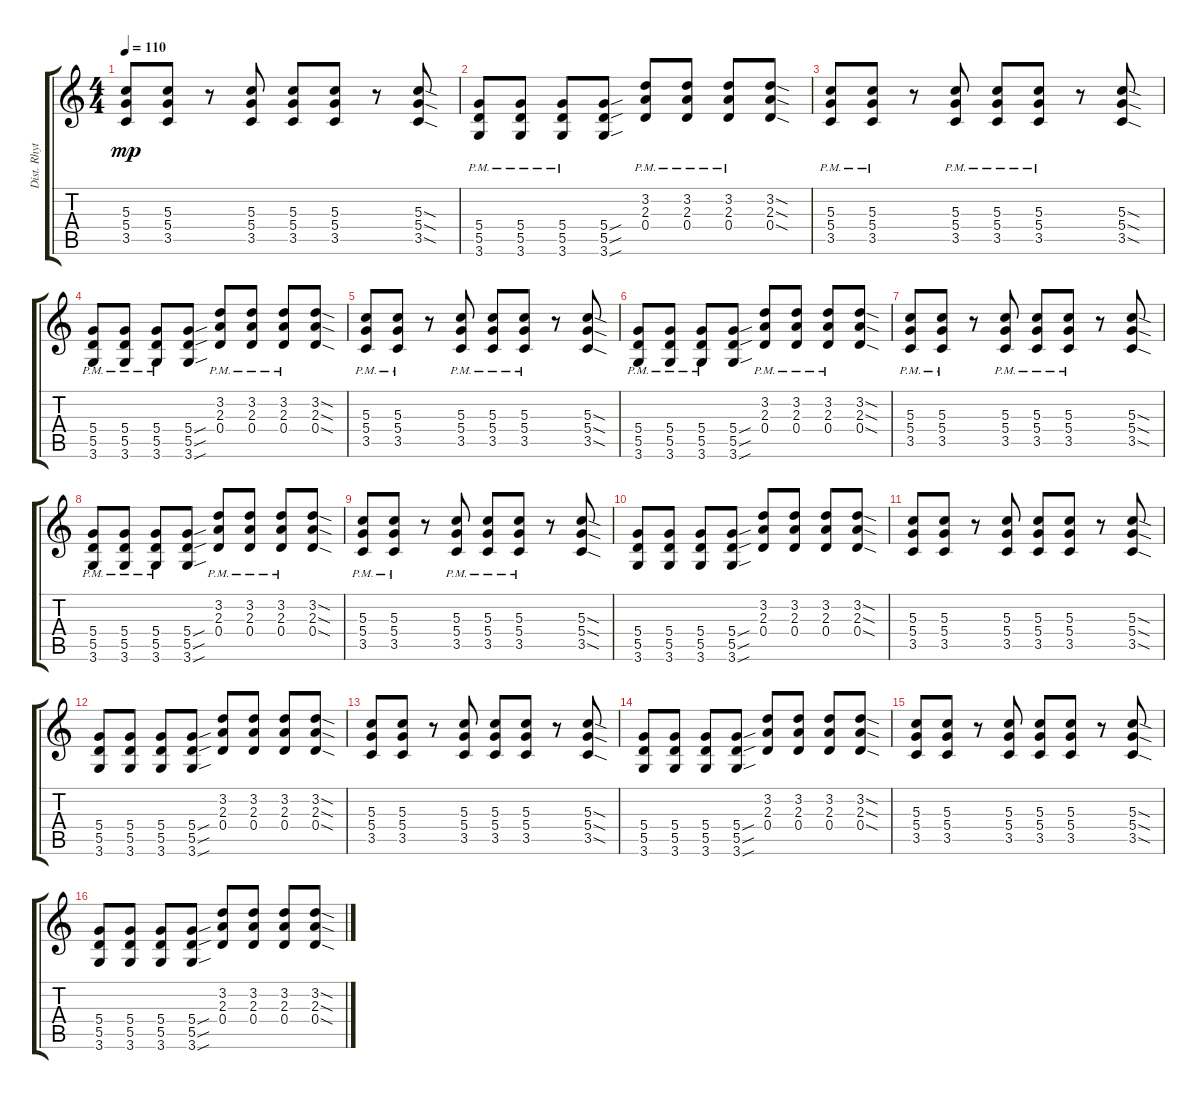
\track ("Dist. Rhythm" "Dist. Rhyt") {instrument distortionguitar}
\staff {score tabs}
\tuning (E4 B3 G3 D3 A2 E2) {hide}
\ts (4 4)
\tempo 110
\clef g2
\ks c
(5.3 5.4 3.5).8{dy mp} (5.3 5.4 3.5).8 r.8 (5.3 5.4 3.5).8 (5.3 5.4 3.5).8 (5.3 5.4 3.5).8 r.8 (5.3{sod} 5.4{sod} 3.5{sod}).8 |
(5.4{pm} 5.5{pm} 3.6{pm}).8 (5.4{pm} 5.5{pm} 3.6{pm}).8 (5.4{pm} 5.5{pm} 3.6{pm}).8 (5.4{sou} 5.5{sou} 3.6{sou}).8 (3.2{pm} 2.3{pm} 0.4{pm}).8 (3.2{pm} 2.3{pm} 0.4{pm}).8 (3.2{pm} 2.3{pm} 0.4{pm}).8 (3.2{sod} 2.3{sod} 0.4{sod}).8 |
(5.3{pm} 5.4{pm} 3.5{pm}).8 (5.3{pm} 5.4{pm} 3.5{pm}).8 r.8 (5.3{pm} 5.4{pm} 3.5{pm}).8 (5.3{pm} 5.4{pm} 3.5{pm}).8 (5.3{pm} 5.4{pm} 3.5{pm}).8 r.8 (5.3{sod} 5.4{sod} 3.5{sod}).8 |
(5.4{pm} 5.5{pm} 3.6{pm}).8 (5.4{pm} 5.5{pm} 3.6{pm}).8 (5.4{pm} 5.5{pm} 3.6{pm}).8 (5.4{sou} 5.5{sou} 3.6{sou}).8 (3.2{pm} 2.3{pm} 0.4{pm}).8 (3.2{pm} 2.3{pm} 0.4{pm}).8 (3.2{pm} 2.3{pm} 0.4{pm}).8 (3.2{sod} 2.3{sod} 0.4{sod}).8 |
(5.3{pm} 5.4{pm} 3.5{pm}).8 (5.3{pm} 5.4{pm} 3.5{pm}).8 r.8 (5.3{pm} 5.4{pm} 3.5{pm}).8 (5.3{pm} 5.4{pm} 3.5{pm}).8 (5.3{pm} 5.4{pm} 3.5{pm}).8 r.8 (5.3{sod} 5.4{sod} 3.5{sod}).8 |
(5.4{pm} 5.5{pm} 3.6{pm}).8 (5.4{pm} 5.5{pm} 3.6{pm}).8 (5.4{pm} 5.5{pm} 3.6{pm}).8 (5.4{sou} 5.5{sou} 3.6{sou}).8 (3.2{pm} 2.3{pm} 0.4{pm}).8 (3.2{pm} 2.3{pm} 0.4{pm}).8 (3.2{pm} 2.3{pm} 0.4{pm}).8 (3.2{sod} 2.3{sod} 0.4{sod}).8 |
(5.3{pm} 5.4{pm} 3.5{pm}).8 (5.3{pm} 5.4{pm} 3.5{pm}).8 r.8 (5.3{pm} 5.4{pm} 3.5{pm}).8 (5.3{pm} 5.4{pm} 3.5{pm}).8 (5.3{pm} 5.4{pm} 3.5{pm}).8 r.8 (5.3{sod} 5.4{sod} 3.5{sod}).8 |
(5.4{pm} 5.5{pm} 3.6{pm}).8 (5.4{pm} 5.5{pm} 3.6{pm}).8 (5.4{pm} 5.5{pm} 3.6{pm}).8 (5.4{sou} 5.5{sou} 3.6{sou}).8 (3.2{pm} 2.3{pm} 0.4{pm}).8 (3.2{pm} 2.3{pm} 0.4{pm}).8 (3.2{pm} 2.3{pm} 0.4{pm}).8 (3.2{sod} 2.3{sod} 0.4{sod}).8 |
(5.3{pm} 5.4{pm} 3.5{pm}).8 (5.3{pm} 5.4{pm} 3.5{pm}).8 r.8 (5.3{pm} 5.4{pm} 3.5{pm}).8 (5.3{pm} 5.4{pm} 3.5{pm}).8 (5.3{pm} 5.4{pm} 3.5{pm}).8 r.8 (5.3{sod} 5.4{sod} 3.5{sod}).8 |
(5.4 5.5 3.6).8 (5.4 5.5 3.6).8 (5.4 5.5 3.6).8 (5.4{sou} 5.5{sou} 3.6{sou}).8 (3.2 2.3 0.4).8 (3.2 2.3 0.4).8 (3.2 2.3 0.4).8 (3.2{sod} 2.3{sod} 0.4{sod}).8 |
(5.3 5.4 3.5).8 (5.3 5.4 3.5).8 r.8 (5.3 5.4 3.5).8 (5.3 5.4 3.5).8 (5.3 5.4 3.5).8 r.8 (5.3{sod} 5.4{sod} 3.5{sod}).8 |
(5.4 5.5 3.6).8 (5.4 5.5 3.6).8 (5.4 5.5 3.6).8 (5.4{sou} 5.5{sou} 3.6{sou}).8 (3.2 2.3 0.4).8 (3.2 2.3 0.4).8 (3.2 2.3 0.4).8 (3.2{sod} 2.3{sod} 0.4{sod}).8 |
(5.3 5.4 3.5).8 (5.3 5.4 3.5).8 r.8 (5.3 5.4 3.5).8 (5.3 5.4 3.5).8 (5.3 5.4 3.5).8 r.8 (5.3{sod} 5.4{sod} 3.5{sod}).8 |
(5.4 5.5 3.6).8 (5.4 5.5 3.6).8 (5.4 5.5 3.6).8 (5.4{sou} 5.5{sou} 3.6{sou}).8 (3.2 2.3 0.4).8 (3.2 2.3 0.4).8 (3.2 2.3 0.4).8 (3.2{sod} 2.3{sod} 0.4{sod}).8 |
(5.3 5.4 3.5).8 (5.3 5.4 3.5).8 r.8 (5.3 5.4 3.5).8 (5.3 5.4 3.5).8 (5.3 5.4 3.5).8 r.8 (5.3{sod} 5.4{sod} 3.5{sod}).8 |
(5.4 5.5 3.6).8 (5.4 5.5 3.6).8 (5.4 5.5 3.6).8 (5.4{sou} 5.5{sou} 3.6{sou}).8 (3.2 2.3 0.4).8 (3.2 2.3 0.4).8 (3.2 2.3 0.4).8 (3.2{sod} 2.3{sod} 0.4{sod}).8
